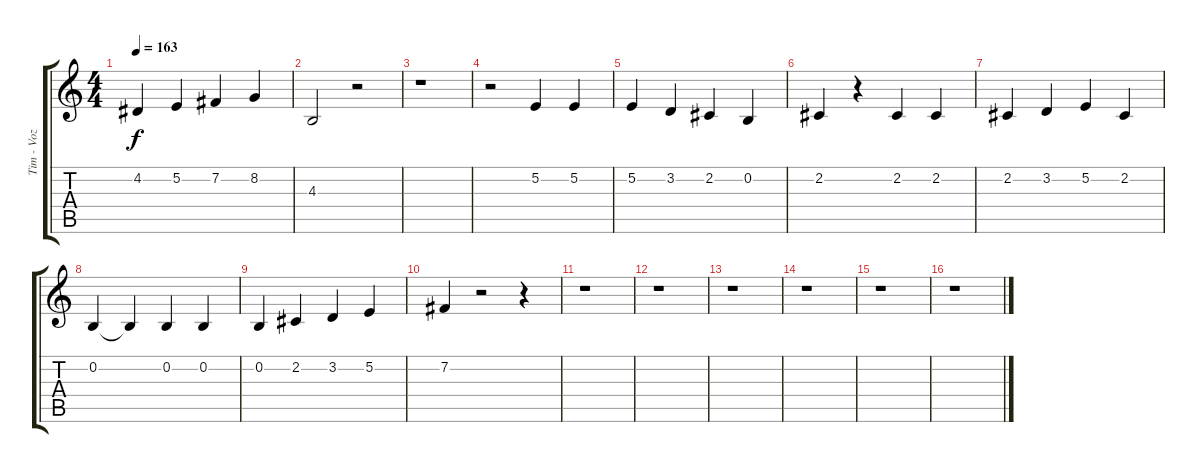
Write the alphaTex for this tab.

\track ("Tim - Voz" "Tim - Voz") {instrument tenorsax}
\staff {score tabs}
\tuning (E4 B3 G3 D3 A2 E2) {hide}
\ts (4 4)
\tempo 163
\clef g2
\ks c
4.2.4{dy f} 5.2.4 7.2.4 8.2.4 |
4.3.2 r.2 |
r.1 |
r.2 5.2.4 5.2.4 |
5.2.4 3.2.4 2.2.4 0.2.4 |
2.2.4 r.4 2.2.4 2.2.4 |
2.2.4 3.2.4 5.2.4 2.2.4 |
0.2.4 0.2{t}.4 0.2.4 0.2.4 |
0.2.4 2.2.4 3.2.4 5.2.4 |
7.2.4 r.2 r.4 |
r.1 |
r.1 |
r.1 |
r.1 |
r.1 |
r.1
